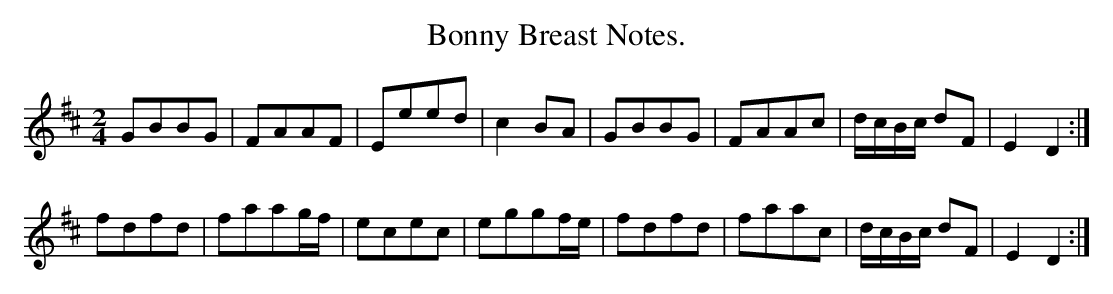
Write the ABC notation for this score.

X:1
T:Bonny Breast Notes.
M:2/4
L:1/8
K:D major
GBBG|FAAF   |Eeed|c2BA   |GBBG|FAAc|d/c/B/c/ dF|E2 D2:|
fdfd|faag/f/|ecec|eggf/e/|fdfd|faac|d/c/B/c/ dF|E2 D2:|
